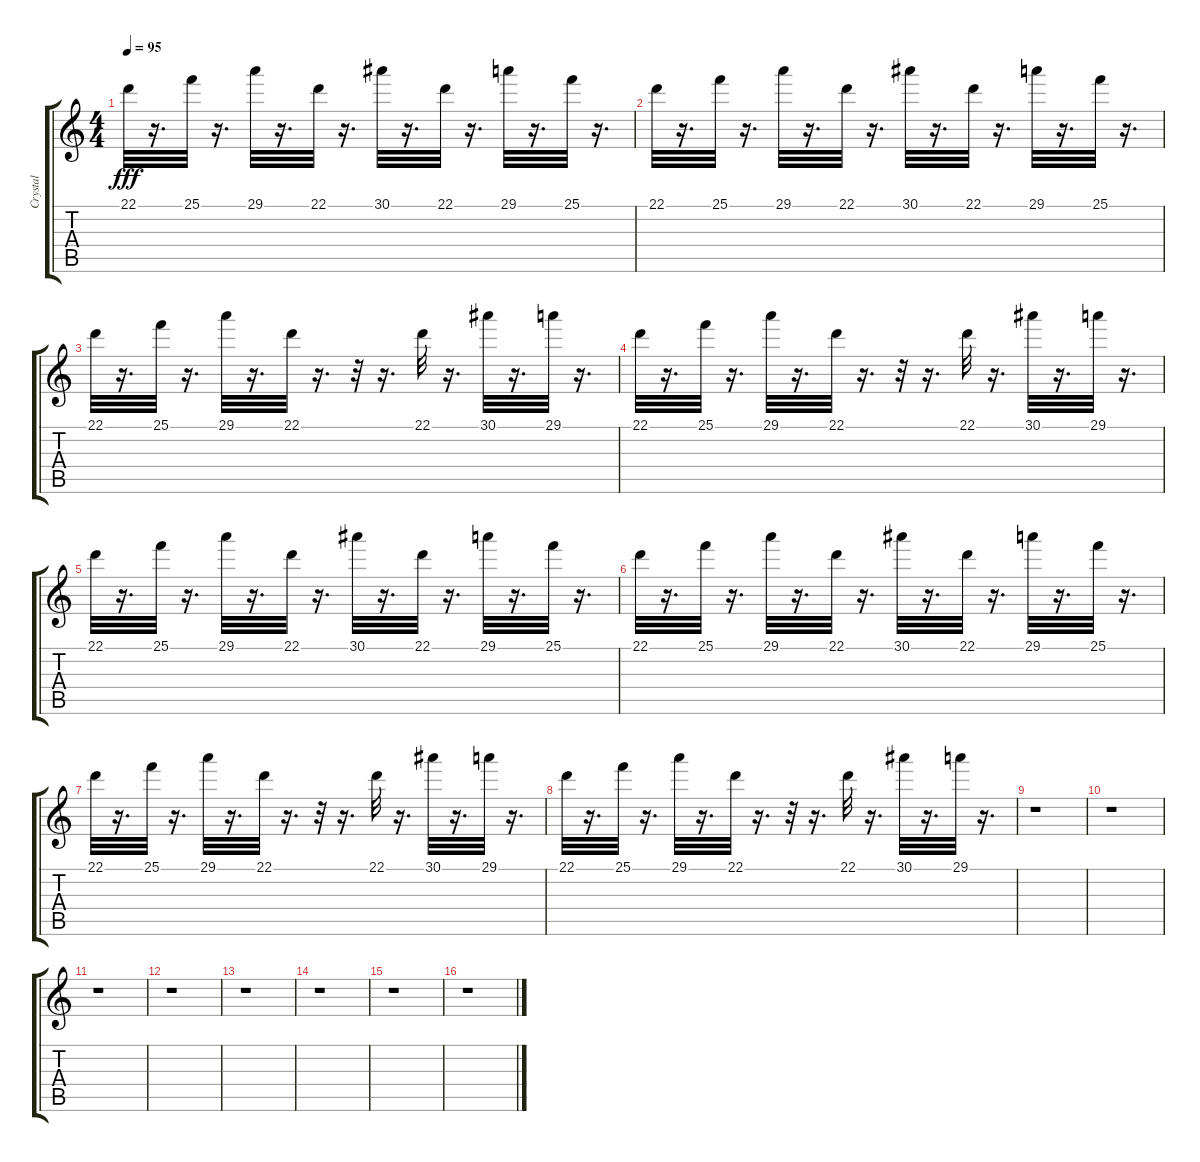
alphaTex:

\track ("Crystal" "Crystal") {instrument glockenspiel}
\staff {score tabs}
\tuning (E4 B3 G3 D3 A2 E2) {hide}
\ts (4 4)
\tempo 95
\clef g2
\ks c
22.1.32{dy fff} r.16{d} 25.1.32 r.16{d} 29.1.32 r.16{d} 22.1.32 r.16{d} 30.1.32 r.16{d} 22.1.32 r.16{d} 29.1.32 r.16{d} 25.1.32 r.16{d} |
22.1.32 r.16{d} 25.1.32 r.16{d} 29.1.32 r.16{d} 22.1.32 r.16{d} 30.1.32 r.16{d} 22.1.32 r.16{d} 29.1.32 r.16{d} 25.1.32 r.16{d} |
22.1.32 r.16{d} 25.1.32 r.16{d} 29.1.32 r.16{d} 22.1.32 r.16{d} r.32 r.16{d} 22.1.32 r.16{d} 30.1.32 r.16{d} 29.1.32 r.16{d} |
22.1.32 r.16{d} 25.1.32 r.16{d} 29.1.32 r.16{d} 22.1.32 r.16{d} r.32 r.16{d} 22.1.32 r.16{d} 30.1.32 r.16{d} 29.1.32 r.16{d} |
22.1.32 r.16{d} 25.1.32 r.16{d} 29.1.32 r.16{d} 22.1.32 r.16{d} 30.1.32 r.16{d} 22.1.32 r.16{d} 29.1.32 r.16{d} 25.1.32 r.16{d} |
22.1.32 r.16{d} 25.1.32 r.16{d} 29.1.32 r.16{d} 22.1.32 r.16{d} 30.1.32 r.16{d} 22.1.32 r.16{d} 29.1.32 r.16{d} 25.1.32 r.16{d} |
22.1.32 r.16{d} 25.1.32 r.16{d} 29.1.32 r.16{d} 22.1.32 r.16{d} r.32 r.16{d} 22.1.32 r.16{d} 30.1.32 r.16{d} 29.1.32 r.16{d} |
22.1.32 r.16{d} 25.1.32 r.16{d} 29.1.32 r.16{d} 22.1.32 r.16{d} r.32 r.16{d} 22.1.32 r.16{d} 30.1.32 r.16{d} 29.1.32 r.16{d} |
r.1 |
r.1 |
r.1 |
r.1 |
r.1 |
r.1 |
r.1 |
r.1
